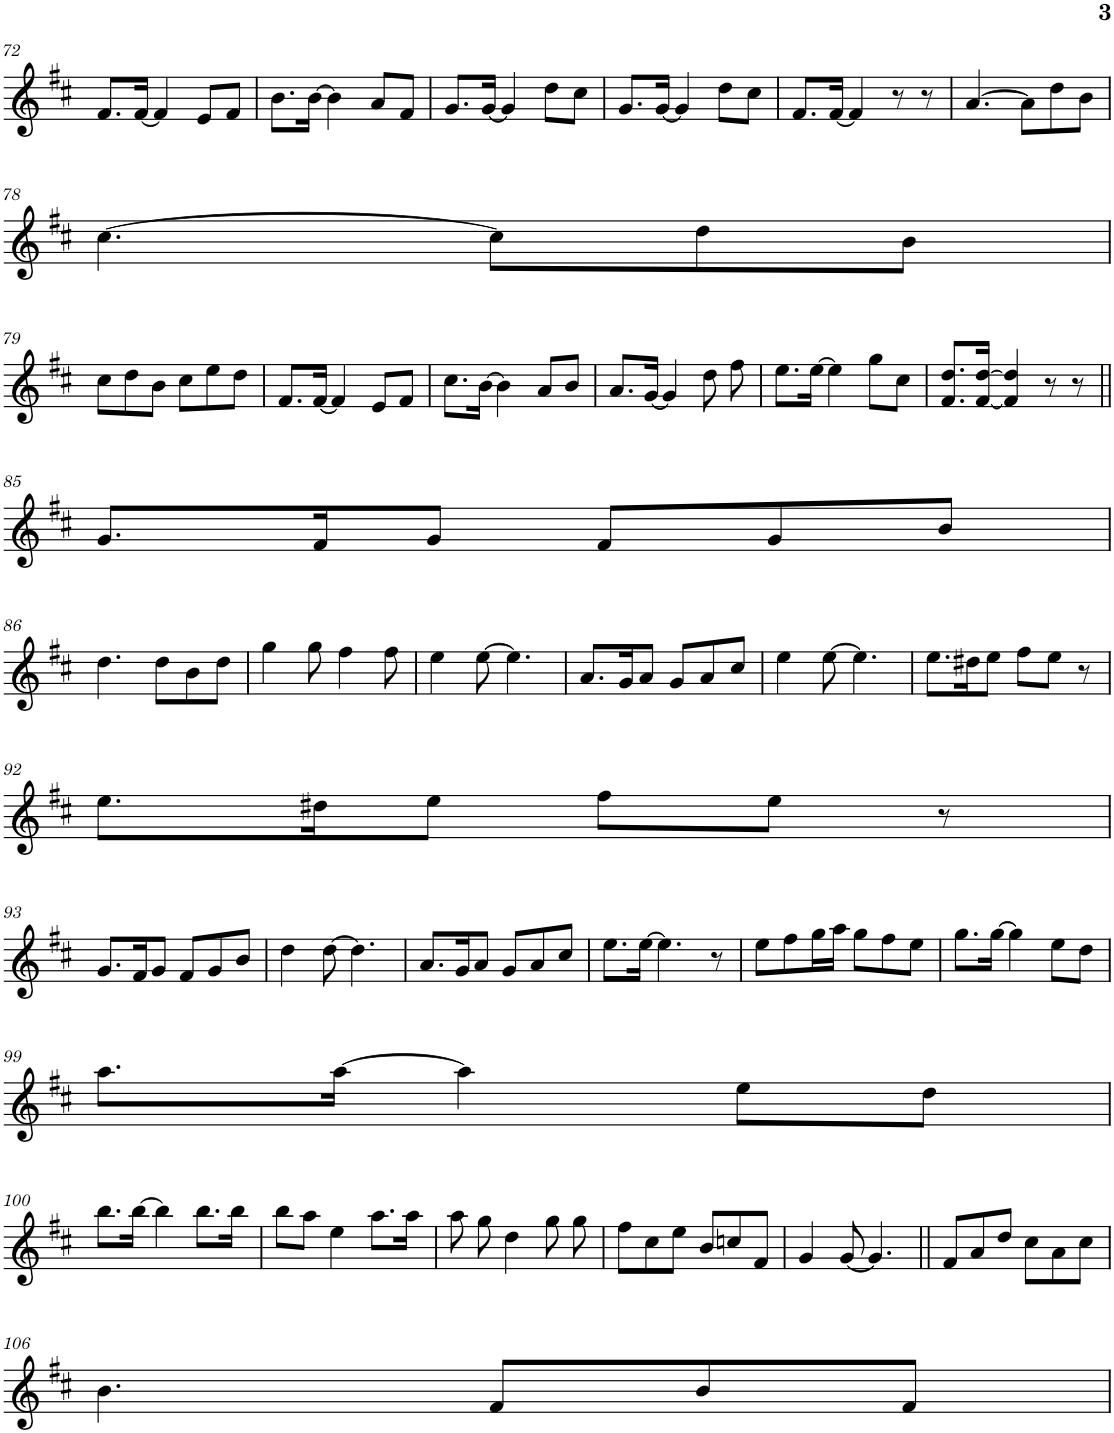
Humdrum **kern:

**kern
*part1
*staff1
*I"Voice
*I'V
!!LO:PB:g=z
*clefG2
*k[f#c#]
*M6/8
=72
8.f#/L
[<16f#/Jk
4f#/]
8e/L
8f#/J
=73
8.b\L
[>16b\Jk
4b\]
8a/L
8f#/J
=74
8.g/L
[<16g/Jk
4g/]
8dd\L
8cc#\J
=75
8.g/L
[<16g/Jk
4g/]
8dd\L
8cc#\J
=76
8.f#/L
[<16f#/Jk
4f#/]
8r
8r
=77
[>4.a/
8a\L]
8dd\
8b\J
!!LO:LB:g=z
=78
[>4.cc#\
8cc#\L]
8dd\
8b\J
!!LO:LB:g=z
=79
8cc#\L
8dd\
8b\J
8cc#\L
8ee\
8dd\J
=80
8.f#/L
[<16f#/Jk
4f#/]
8e/L
8f#/J
=81
8.cc#\L
[>16b\Jk
4b\]
8a/L
8b/J
=82
8.a/L
[<16g/Jk
4g/]
8dd\
8ff#\
=83
8.ee\L
[>16ee\Jk
4ee\]
8gg\L
8cc#\J
=84
8.f#/ 8.dd/L
[<16f#/ [>16dd/Jk
4f#/] 4dd/]
8r
8r
!!LO:LB:g=z
=85||
8.g/L
16f#/K
8g/J
8f#/L
8g/
8b/J
!!LO:LB:g=z
=86
4.dd\
8dd\L
8b\
8dd\J
=87
4gg\
8gg\
4ff#\
8ff#\
=88
4ee\
[>8ee\
4.ee\]
=89
8.a/L
16g/K
8a/J
8g/L
8a/
8cc#/J
=90
4ee\
[>8ee\
4.ee\]
=91
8.ee\L
16dd#X\K
8ee\J
8ff#\L
8ee\J
8r
!!LO:LB:g=z
=92
8.ee\L
16dd#X\K
8ee\J
8ff#\L
8ee\J
8r
!!LO:LB:g=z
=93
8.g/L
16f#/K
8g/J
8f#/L
8g/
8b/J
=94
4dd\
[>8dd\
4.dd\]
=95
8.a/L
16g/K
8a/J
8g/L
8a/
8cc#/J
=96
8.ee\L
[>16ee\Jk
4.ee\]
8r
=97
8ee\L
8ff#\
16gg\L
16aa\JJ
8gg\L
8ff#\
8ee\J
=98
8.gg\L
[>16gg\Jk
4gg\]
8ee\L
8dd\J
!!LO:LB:g=z
=99
8.aa\L
[>16aa\Jk
4aa\]
8ee\L
8dd\J
!!LO:LB:g=z
=100
8.bb\L
[>16bb\Jk
4bb\]
8.bb\L
16bb\Jk
=101
8bb\L
8aa\J
4ee\
8.aa\L
16aa\Jk
=102
8aa\
8gg\
4dd\
8gg\
8gg\
=103
8ff#\L
8cc#\
8ee\J
8b/L
8ccn/
8f#/J
=104
4g/
[<8g/
4.g/]
=105||
8f#/L
8a/
8dd/J
8cc#\L
8a\
8cc#\J
!!LO:LB:g=z
=106
4.b\
8f#/L
8b/
8f#/J
=
*-
